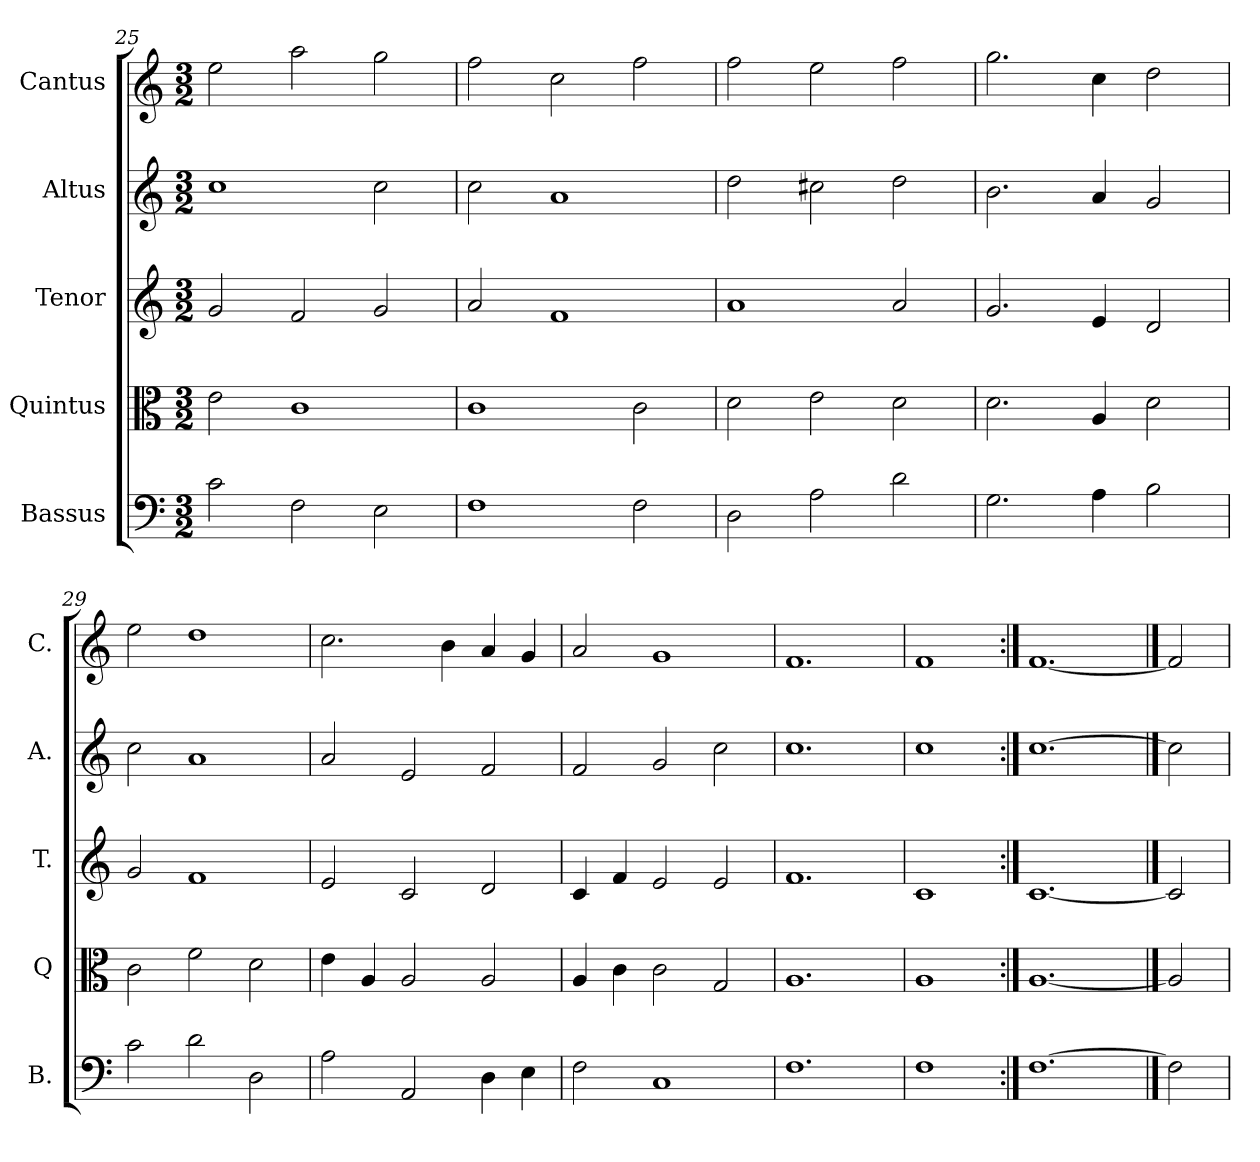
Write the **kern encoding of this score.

**kern	**kern	**kern	**kern	**kern
*part5	*part4	*part3	*part2	*part1
*staff5	*staff4	*staff3	*staff2	*staff1
*I"Bassus	*I"Quintus	*I"Tenor	*I"Altus	*I"Cantus
*I'B.	*I'Q	*I'T.	*I'A.	*I'C.
*clefF4	*clefC3	*clefG2	*clefG2	*clefG2
*k[]	*k[]	*k[]	*k[]	*k[]
*M3/2	*M3/2	*M3/2	*M3/2	*M3/2
=25	=25	=25	=25	=25
2c\	2e\	2g/	1cc	2ee\
2F\	1c	2f/	.	2aa\
2E\	.	2g/	2cc\	2gg\
!!LO:PB:g=z
=26	=26	=26	=26	=26
1F	1c	2a/	2cc\	2ff\
.	.	1f	1a	2cc\
2F\	2c\	.	.	2ff\
=27	=27	=27	=27	=27
2D\	2d\	1a	2dd\	2ff\
2A\	2e\	.	2cc#X\	2ee\
2d\	2d\	2a/	2dd\	2ff\
=28	=28	=28	=28	=28
2.G\	2.d\	2.g/	2.b\	2.gg\
4A\	4A/	4e/	4a/	4cc\
2B\	2d\	2d/	2g/	2dd\
=29	=29	=29	=29	=29
2c\	2c\	2g/	2cc\	2ee\
2d\	2f\	1f	1a	1dd
2D\	2d\	.	.	.
!!LO:LB:g=z
=30	=30	=30	=30	=30
2A\	4e\	2e/	2a/	2.cc\
.	4A/	.	.	.
2AA/	2A/	2c/	2e/	.
.	.	.	.	4b\
4D\	2A/	2d/	2f/	4a/
4E\	.	.	.	4g/
=31	=31	=31	=31	=31
2F\	4A/	4c/	2f/	2a/
.	4c\	4f/	.	.
1C	2c\	2e/	2g/	1g
.	2G/	2e/	2cc\	.
=32	=32	=32	=32	=32
1.F	1.A	1.f	1.cc	1.f
=33	=33	=33	=33	=33
1F	1A	1c	1cc	1f
=34:|!	=34:|!	=34:|!	=34:|!	=34:|!
[1.F	[1.A	[1.c	[1.cc	[1.f
==35	==35	==35	==35	==35
2F]	2A]	2c]	2cc]	2f]
=	=	=	=	=
*-	*-	*-	*-	*-
